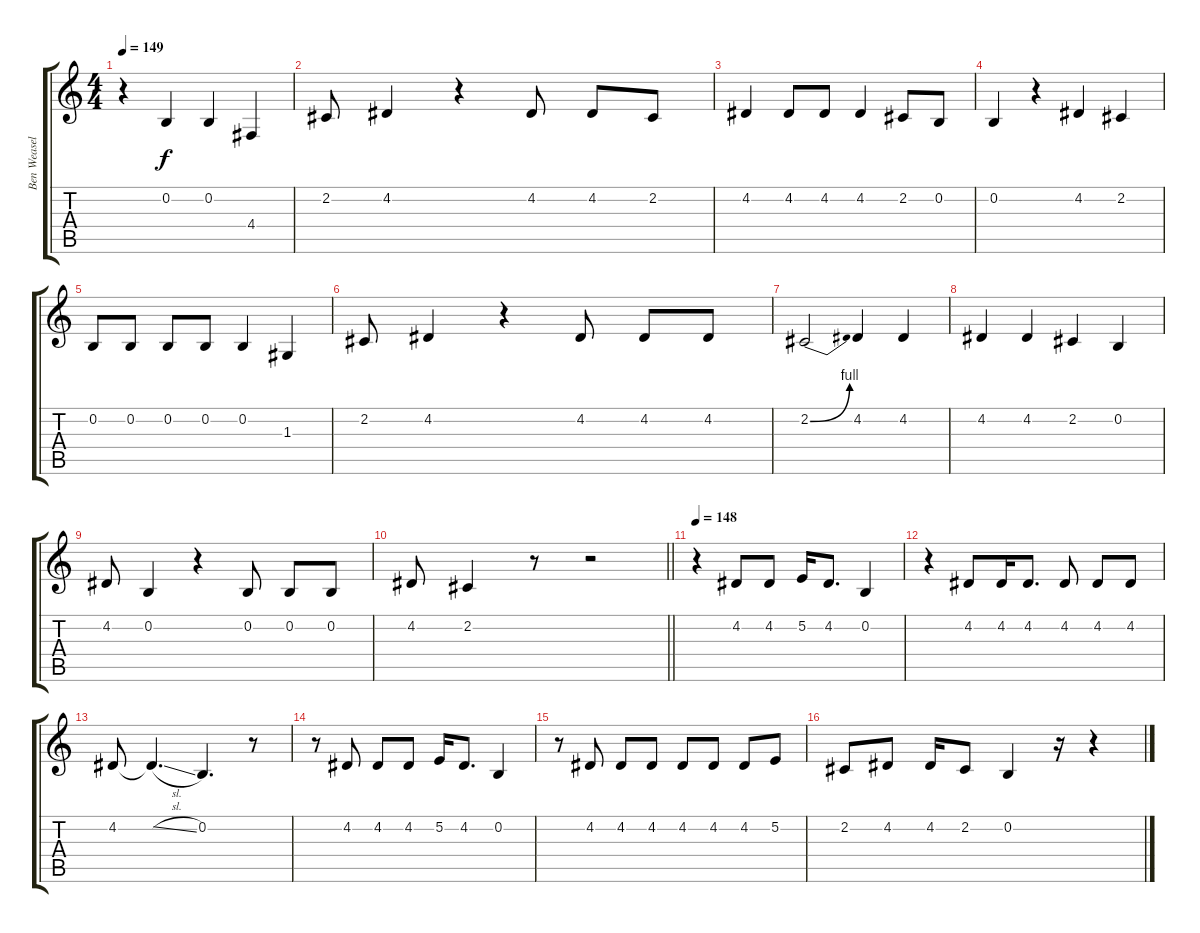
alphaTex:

\track ("Ben Weasel" "Ben Weasel") {instrument bassoon}
\staff {score tabs}
\tuning (E4 B3 G3 D3 A2 E2) {hide}
\ts (4 4)
\section ("" "")
\tempo 149
\clef g2
\ks c
r.4{dy f} 0.2.4 0.2.4 4.4.4 |
2.2.8 4.2.4 r.4 4.2.8 4.2.8 2.2.8 |
4.2.4 4.2.8 4.2.8 4.2.4 2.2.8 0.2.8 |
0.2.4 r.4 4.2.4 2.2.4 |
0.2.8 0.2.8 0.2.8 0.2.8 0.2.4 1.3.4 |
2.2.8 4.2.4 r.4 4.2.8 4.2.8 4.2.8 |
2.2{be (bend 0 0 60 4)}.2 4.2.4 4.2.4 |
4.2.4 4.2.4 2.2.4 0.2.4 |
4.2.8 0.2.4 r.4 0.2.8 0.2.8 0.2.8 |
\barLineRight lightlight
4.2.8 2.2.4 r.8 r.2 |
\section ("" "")
\tempo 148
r.4 4.2.8 4.2.8 5.2.16 4.2.8{d} 0.2.4 |
r.4 4.2.8 4.2.16 4.2.8{d} 4.2.8 4.2.8 4.2.8 |
4.2.8 4.2{sl t}.4{d} 0.2.4{d} r.8 |
r.8 4.2.8 4.2.8 4.2.8 5.2.16 4.2.8{d} 0.2.4 |
r.8 4.2.8 4.2.8 4.2.8 4.2.8 4.2.8 4.2.8 5.2.8 |
2.2.8 4.2.8 4.2.16 2.2.8 0.2.4 r.16 r.4
